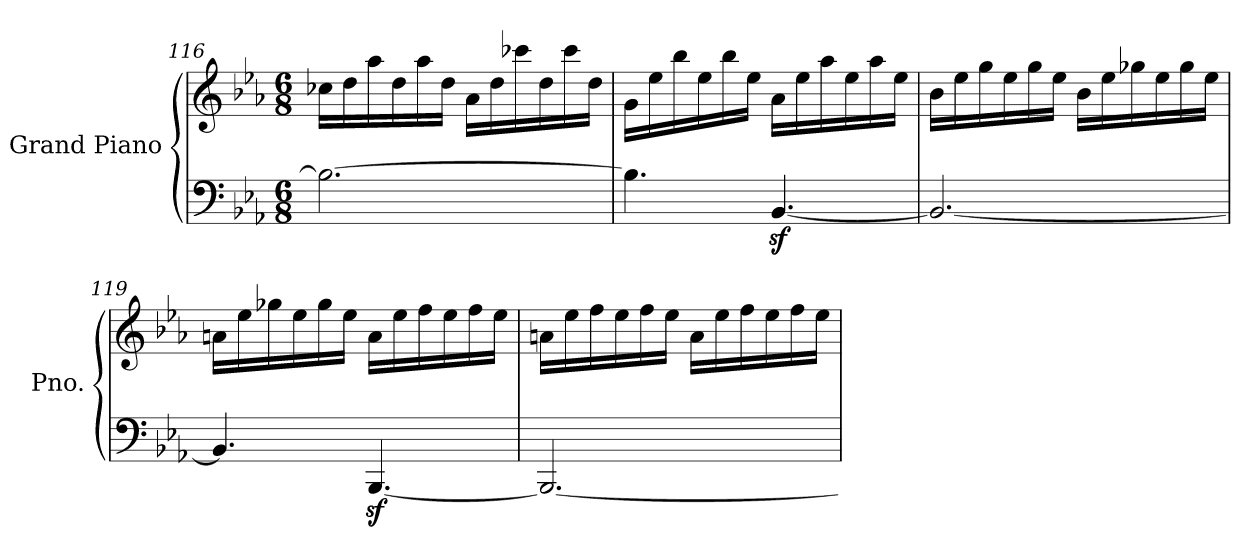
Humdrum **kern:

**kern	**kern
*part1	*part1
*staff2	*staff1
*I"Grand Piano	*
*I'Pno.	*
*clefF4	*clefG2
*k[b-e-a-]	*k[b-e-a-]
*M6/8	*M6/8
=116	=116
2.B-\_	16cc-X\LL
.	16dd\
.	16aa-\
.	16dd\
.	16aa-\
.	16dd\JJ
.	16a-\LL
.	16dd\
.	16ccc-X\
.	16dd\
.	16ccc-\
.	16dd\JJ
=117	=117
4.B-\]	16g\LL
.	16ee-\
.	16bb-\
.	16ee-\
.	16bb-\
.	16ee-\JJ
[4.BB-z</	16a-\LL
.	16ee-\
.	16aa-\
.	16ee-\
.	16aa-\
.	16ee-\JJ
!!LO:LB:g=z
=118	=118
2.BB-/_	16b-\LL
.	16ee-\
.	16gg\
.	16ee-\
.	16gg\
.	16ee-\JJ
.	16b-\LL
.	16ee-\
.	16gg-X\
.	16ee-\
.	16gg-\
.	16ee-\JJ
=119	=119
4.BB-/]	16an\LL
.	16ee-\
.	16gg-X\
.	16ee-\
.	16gg-\
.	16ee-\JJ
[4.BBB-z</	16a\LL
.	16ee-\
.	16ff\
.	16ee-\
.	16ff\
.	16ee-\JJ
=120	=120
2.BBB-/_	16an\LL
.	16ee-\
.	16ff\
.	16ee-\
.	16ff\
.	16ee-\JJ
.	16a\LL
.	16ee-\
.	16ff\
.	16ee-\
.	16ff\
.	16ee-\JJ
=	=
*-	*-
